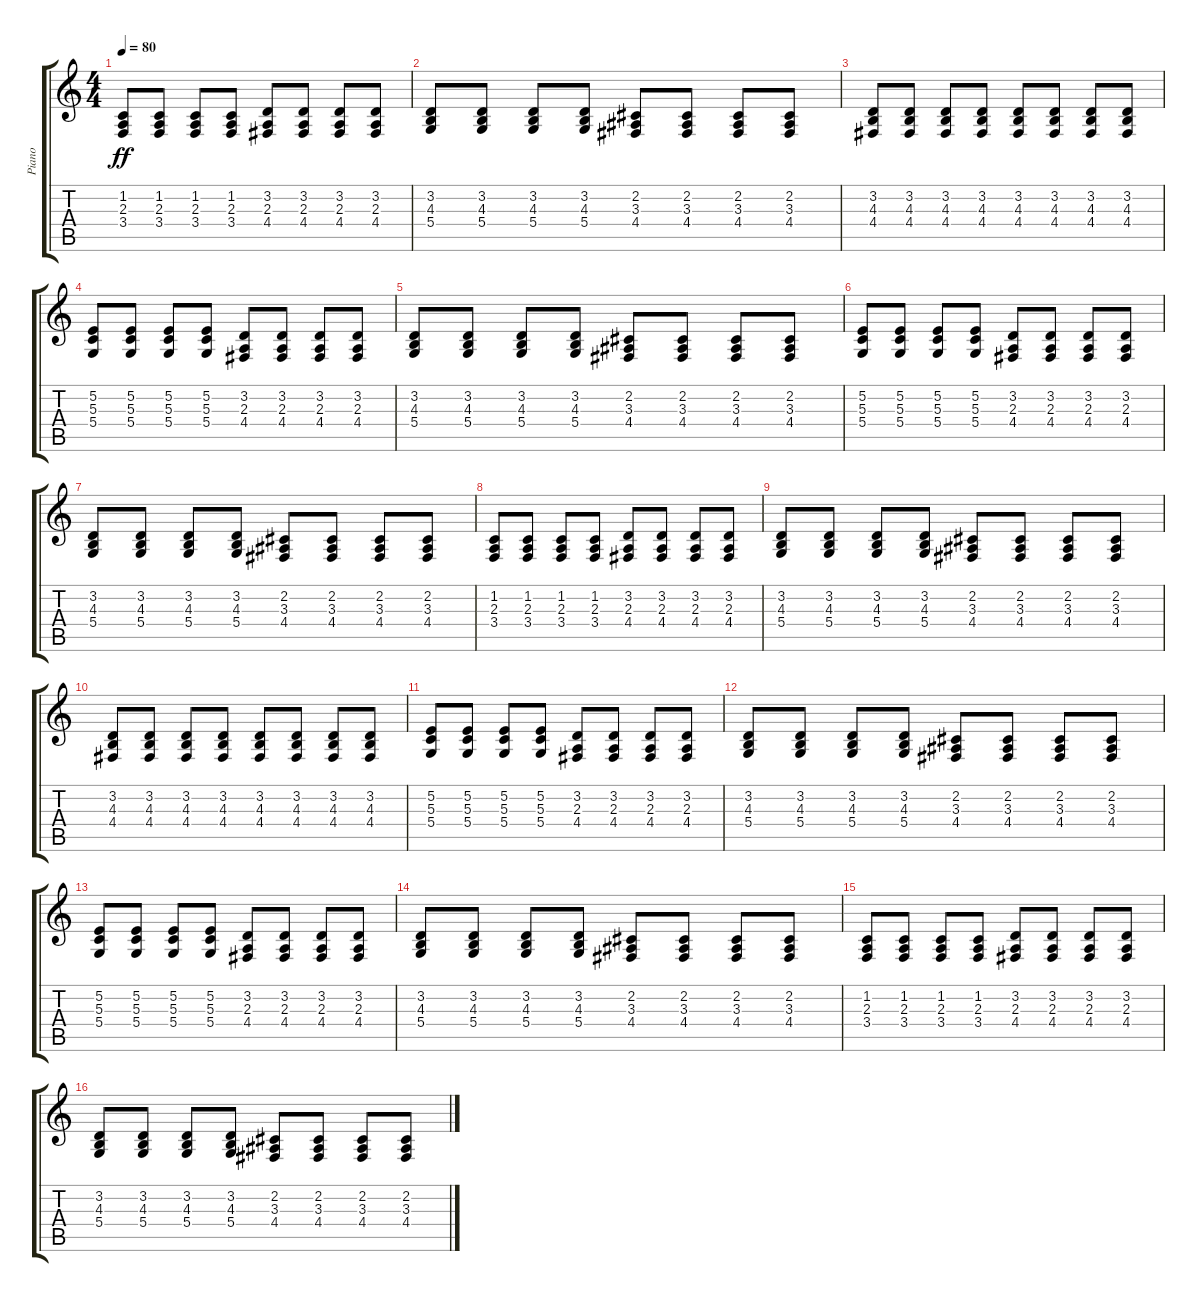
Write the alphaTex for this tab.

\track ("Piano" "Piano") {instrument honkytonkpiano}
\staff {score tabs}
\tuning (E4 B3 G3 D3 A2 E2) {hide}
\ts (4 4)
\tempo 80
\clef g2
\ks c
(1.2 2.3 3.4).8{dy ff} (1.2 2.3 3.4).8 (1.2 2.3 3.4).8 (1.2 2.3 3.4).8 (3.2 2.3 4.4).8 (3.2 2.3 4.4).8 (3.2 2.3 4.4).8 (3.2 2.3 4.4).8 |
(3.2 4.3 5.4).8 (3.2 4.3 5.4).8 (3.2 4.3 5.4).8 (3.2 4.3 5.4).8 (2.2 3.3 4.4).8 (2.2 3.3 4.4).8 (2.2 3.3 4.4).8 (2.2 3.3 4.4).8 |
(3.2 4.3 4.4).8 (3.2 4.3 4.4).8 (3.2 4.3 4.4).8 (3.2 4.3 4.4).8 (3.2 4.3 4.4).8 (3.2 4.3 4.4).8 (3.2 4.3 4.4).8 (3.2 4.3 4.4).8 |
(5.2 5.3 5.4).8 (5.2 5.3 5.4).8 (5.2 5.3 5.4).8 (5.2 5.3 5.4).8 (3.2 2.3 4.4).8 (3.2 2.3 4.4).8 (3.2 2.3 4.4).8 (3.2 2.3 4.4).8 |
(3.2 4.3 5.4).8 (3.2 4.3 5.4).8 (3.2 4.3 5.4).8 (3.2 4.3 5.4).8 (2.2 3.3 4.4).8 (2.2 3.3 4.4).8 (2.2 3.3 4.4).8 (2.2 3.3 4.4).8 |
(5.2 5.3 5.4).8 (5.2 5.3 5.4).8 (5.2 5.3 5.4).8 (5.2 5.3 5.4).8 (3.2 2.3 4.4).8 (3.2 2.3 4.4).8 (3.2 2.3 4.4).8 (3.2 2.3 4.4).8 |
(3.2 4.3 5.4).8 (3.2 4.3 5.4).8 (3.2 4.3 5.4).8 (3.2 4.3 5.4).8 (2.2 3.3 4.4).8 (2.2 3.3 4.4).8 (2.2 3.3 4.4).8 (2.2 3.3 4.4).8 |
(1.2 2.3 3.4).8 (1.2 2.3 3.4).8 (1.2 2.3 3.4).8 (1.2 2.3 3.4).8 (3.2 2.3 4.4).8 (3.2 2.3 4.4).8 (3.2 2.3 4.4).8 (3.2 2.3 4.4).8 |
(3.2 4.3 5.4).8 (3.2 4.3 5.4).8 (3.2 4.3 5.4).8 (3.2 4.3 5.4).8 (2.2 3.3 4.4).8 (2.2 3.3 4.4).8 (2.2 3.3 4.4).8 (2.2 3.3 4.4).8 |
(3.2 4.3 4.4).8 (3.2 4.3 4.4).8 (3.2 4.3 4.4).8 (3.2 4.3 4.4).8 (3.2 4.3 4.4).8 (3.2 4.3 4.4).8 (3.2 4.3 4.4).8 (3.2 4.3 4.4).8 |
(5.2 5.3 5.4).8 (5.2 5.3 5.4).8 (5.2 5.3 5.4).8 (5.2 5.3 5.4).8 (3.2 2.3 4.4).8 (3.2 2.3 4.4).8 (3.2 2.3 4.4).8 (3.2 2.3 4.4).8 |
(3.2 4.3 5.4).8 (3.2 4.3 5.4).8 (3.2 4.3 5.4).8 (3.2 4.3 5.4).8 (2.2 3.3 4.4).8 (2.2 3.3 4.4).8 (2.2 3.3 4.4).8 (2.2 3.3 4.4).8 |
(5.2 5.3 5.4).8 (5.2 5.3 5.4).8 (5.2 5.3 5.4).8 (5.2 5.3 5.4).8 (3.2 2.3 4.4).8 (3.2 2.3 4.4).8 (3.2 2.3 4.4).8 (3.2 2.3 4.4).8 |
(3.2 4.3 5.4).8 (3.2 4.3 5.4).8 (3.2 4.3 5.4).8 (3.2 4.3 5.4).8 (2.2 3.3 4.4).8 (2.2 3.3 4.4).8 (2.2 3.3 4.4).8 (2.2 3.3 4.4).8 |
(1.2 2.3 3.4).8 (1.2 2.3 3.4).8 (1.2 2.3 3.4).8 (1.2 2.3 3.4).8 (3.2 2.3 4.4).8 (3.2 2.3 4.4).8 (3.2 2.3 4.4).8 (3.2 2.3 4.4).8 |
(3.2 4.3 5.4).8 (3.2 4.3 5.4).8 (3.2 4.3 5.4).8 (3.2 4.3 5.4).8 (2.2 3.3 4.4).8 (2.2 3.3 4.4).8 (2.2 3.3 4.4).8 (2.2 3.3 4.4).8
